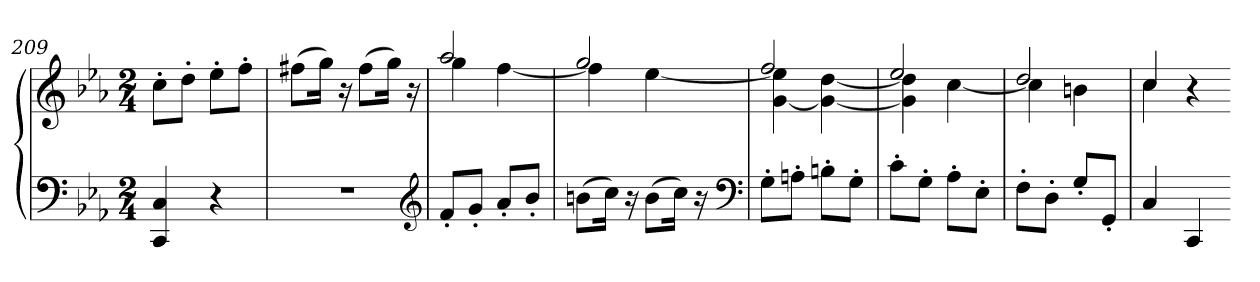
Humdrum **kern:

**kern	**kern
*part1	*part1
*staff2	*staff1
*clefF4	*clefG2
*k[b-e-a-]	*k[b-e-a-]
*c:	*c:
*M2/4	*M2/4
=209	=209
4CC 4C	8cc'L
.	8dd'J
4r	8ee-'L
.	8ff'J
=210	=210
2r	(8ff#XL
.	16ggJk)
.	16r
.	(8ff#L
.	16ggJk)
.	16r
*clefG2	*
=211	=211
*	*^
8f'L	2aa-	4gg
8g'J	.	.
8a-'L	.	[4ff
8b-'J	.	.
=212	=212	=212
(8bnL	2gg	4ff]
16ccJk)	.	.
16r	.	.
(8bL	.	[4ee-
16ccJk)	.	.
16r	.	.
*clefF4	*	*
=213	=213	=213
8G'L	2ff	[4g 4ee-]
8An'J	.	.
8Bn'L	.	4g_ [4dd
8G'J	.	.
=214	=214	=214
8c'L	2ee-	4g] 4dd]
8G'J	.	.
8A-'L	.	[4cc
8E-'J	.	.
=215	=215	=215
8F'L	2dd	4cc]
8D'J	.	.
8G'L	.	4bn
8GG'J	.	.
=216	=216	=216
4C	4cc	4cc
4CC	4r	4ryy
*	*v	*v
=-	=-
*-	*-
